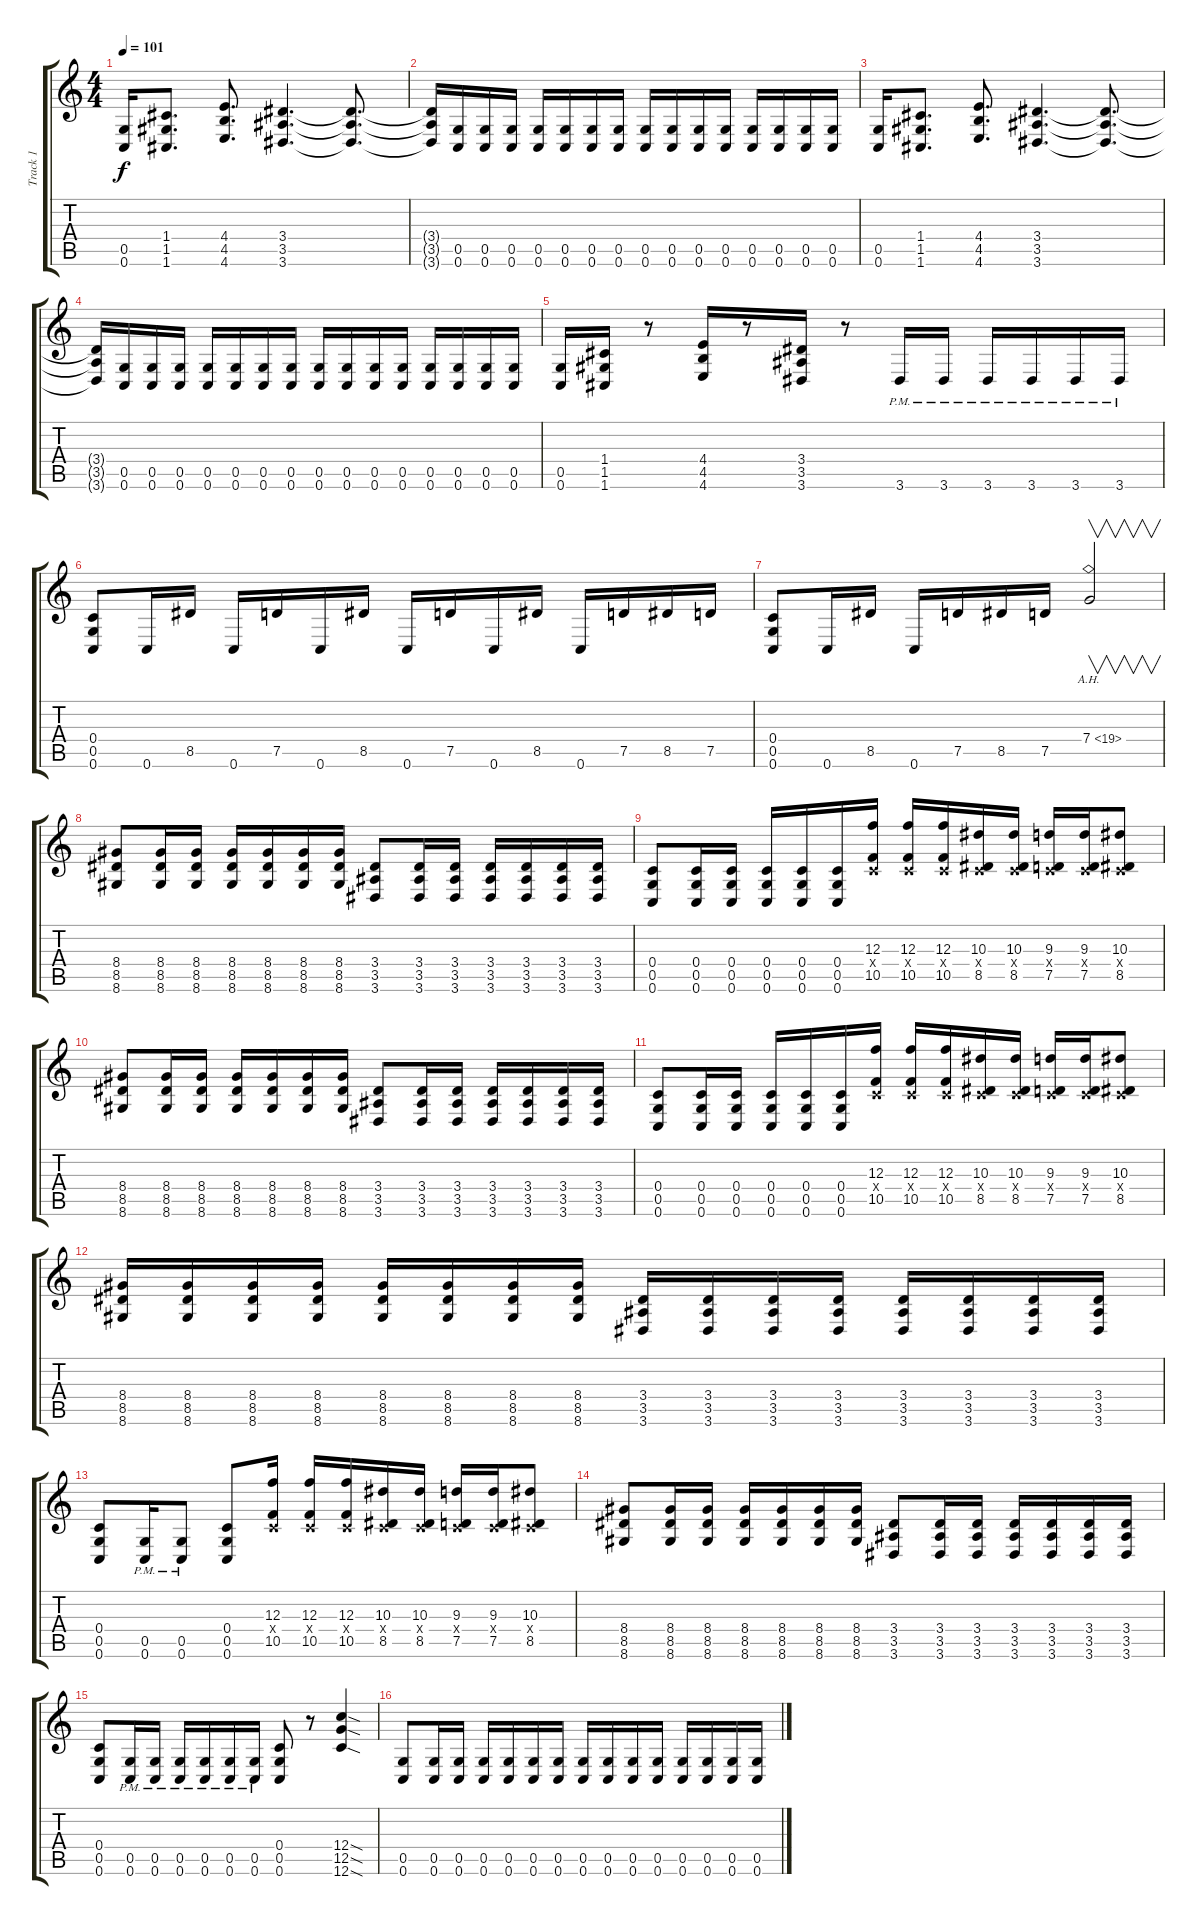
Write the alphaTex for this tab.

\track ("Track 1" "Track 1") {instrument distortionguitar}
\staff {score tabs}
\tuning (D4 A3 F3 C3 G2 C2) {hide}
\ts (4 4)
\tempo 101
\clef g2
\ks c
(0.5 0.6).16{dy f} (1.4 1.5 1.6).8{d} (4.4 4.5 4.6).8{d} (3.4 3.5 3.6).4{d} (3.4{t} 3.5{t} 3.6{t}).8{d} |
(3.4{t} 3.5{t} 3.6{t}).16 (0.5 0.6).16 (0.5 0.6).16 (0.5 0.6).16 (0.5 0.6).16 (0.5 0.6).16 (0.5 0.6).16 (0.5 0.6).16 (0.5 0.6).16 (0.5 0.6).16 (0.5 0.6).16 (0.5 0.6).16 (0.5 0.6).16 (0.5 0.6).16 (0.5 0.6).16 (0.5 0.6).16 |
(0.5 0.6).16 (1.4 1.5 1.6).8{d} (4.4 4.5 4.6).8{d} (3.4 3.5 3.6).4{d} (3.4{t} 3.5{t} 3.6{t}).8{d} |
(3.4{t} 3.5{t} 3.6{t}).16 (0.5 0.6).16 (0.5 0.6).16 (0.5 0.6).16 (0.5 0.6).16 (0.5 0.6).16 (0.5 0.6).16 (0.5 0.6).16 (0.5 0.6).16 (0.5 0.6).16 (0.5 0.6).16 (0.5 0.6).16 (0.5 0.6).16 (0.5 0.6).16 (0.5 0.6).16 (0.5 0.6).16 |
(0.5 0.6).16 (1.4 1.5 1.6).16 r.8 (4.4 4.5 4.6).16 r.8 (3.4 3.5 3.6).16 r.8 3.6{pm}.16 3.6{pm}.16 3.6{pm}.16 3.6{pm}.16 3.6{pm}.16 3.6{pm}.16 |
(0.4 0.5 0.6).8 0.6.16 8.5.16 0.6.16 7.5.16 0.6.16 8.5.16 0.6.16 7.5.16 0.6.16 8.5.16 0.6.16 7.5.16 8.5.16 7.5.16 |
(0.4 0.5 0.6).8 0.6.16 8.5.16 0.6.16 7.5.16 8.5.16 7.5.16 7.4{ah 12}.2{v} |
(8.4 8.5 8.6).8 (8.4 8.5 8.6).16 (8.4 8.5 8.6).16 (8.4 8.5 8.6).16 (8.4 8.5 8.6).16 (8.4 8.5 8.6).16 (8.4 8.5 8.6).16 (3.4 3.5 3.6).8 (3.4 3.5 3.6).16 (3.4 3.5 3.6).16 (3.4 3.5 3.6).16 (3.4 3.5 3.6).16 (3.4 3.5 3.6).16 (3.4 3.5 3.6).16 |
(0.4 0.5 0.6).8 (0.4 0.5 0.6).16 (0.4 0.5 0.6).16 (0.4 0.5 0.6).16 (0.4 0.5 0.6).16 (0.4 0.5 0.6).16 (12.3 0.4{x} 10.5).16 (12.3 0.4{x} 10.5).16 (12.3 0.4{x} 10.5).16 (10.3 0.4{x} 8.5).16 (10.3 0.4{x} 8.5).16 (9.3 0.4{x} 7.5).16 (9.3 0.4{x} 7.5).16 (10.3 0.4{x} 8.5).8 |
(8.4 8.5 8.6).8 (8.4 8.5 8.6).16 (8.4 8.5 8.6).16 (8.4 8.5 8.6).16 (8.4 8.5 8.6).16 (8.4 8.5 8.6).16 (8.4 8.5 8.6).16 (3.4 3.5 3.6).8 (3.4 3.5 3.6).16 (3.4 3.5 3.6).16 (3.4 3.5 3.6).16 (3.4 3.5 3.6).16 (3.4 3.5 3.6).16 (3.4 3.5 3.6).16 |
(0.4 0.5 0.6).8 (0.4 0.5 0.6).16 (0.4 0.5 0.6).16 (0.4 0.5 0.6).16 (0.4 0.5 0.6).16 (0.4 0.5 0.6).16 (12.3 0.4{x} 10.5).16 (12.3 0.4{x} 10.5).16 (12.3 0.4{x} 10.5).16 (10.3 0.4{x} 8.5).16 (10.3 0.4{x} 8.5).16 (9.3 0.4{x} 7.5).16 (9.3 0.4{x} 7.5).16 (10.3 0.4{x} 8.5).8 |
(8.4 8.5 8.6).16 (8.4 8.5 8.6).16 (8.4 8.5 8.6).16 (8.4 8.5 8.6).16 (8.4 8.5 8.6).16 (8.4 8.5 8.6).16 (8.4 8.5 8.6).16 (8.4 8.5 8.6).16 (3.4 3.5 3.6).16 (3.4 3.5 3.6).16 (3.4 3.5 3.6).16 (3.4 3.5 3.6).16 (3.4 3.5 3.6).16 (3.4 3.5 3.6).16 (3.4 3.5 3.6).16 (3.4 3.5 3.6).16 |
(0.4 0.5 0.6).8 (0.5{pm} 0.6{pm}).16 (0.5{pm} 0.6{pm}).8 (0.4 0.5 0.6).8 (12.3 0.4{x} 10.5).16 (12.3 0.4{x} 10.5).16 (12.3 0.4{x} 10.5).16 (10.3 0.4{x} 8.5).16 (10.3 0.4{x} 8.5).16 (9.3 0.4{x} 7.5).16 (9.3 0.4{x} 7.5).16 (10.3 0.4{x} 8.5).8 |
(8.4 8.5 8.6).8 (8.4 8.5 8.6).16 (8.4 8.5 8.6).16 (8.4 8.5 8.6).16 (8.4 8.5 8.6).16 (8.4 8.5 8.6).16 (8.4 8.5 8.6).16 (3.4 3.5 3.6).8 (3.4 3.5 3.6).16 (3.4 3.5 3.6).16 (3.4 3.5 3.6).16 (3.4 3.5 3.6).16 (3.4 3.5 3.6).16 (3.4 3.5 3.6).16 |
(0.4 0.5 0.6).8 (0.5{pm} 0.6{pm}).16 (0.5{pm} 0.6{pm}).16 (0.5{pm} 0.6{pm}).16 (0.5{pm} 0.6{pm}).16 (0.5{pm} 0.6{pm}).16 (0.5{pm} 0.6{pm}).16 (0.4 0.5 0.6).8 r.8 (12.4{sod} 12.5{sod} 12.6{sod}).4 |
(0.5 0.6).8 (0.5 0.6).16 (0.5 0.6).16 (0.5 0.6).16 (0.5 0.6).16 (0.5 0.6).16 (0.5 0.6).16 (0.5 0.6).16 (0.5 0.6).16 (0.5 0.6).16 (0.5 0.6).16 (0.5 0.6).16 (0.5 0.6).16 (0.5 0.6).16 (0.5 0.6).16
